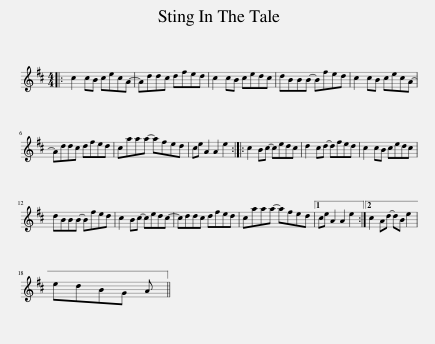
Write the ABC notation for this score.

X:1
L:1/8
M:4/4
I:linebreak $
K:D
V:1 treble
V:1
|: c2 cB cecA- | Addc dfed | c2 cB cedc | dBBB- Bfed | c2 cB cecA- |$ %5
 Addc dfed | caaa- afed | ce A2 A2 e2 :: c2 Bc- cedc | d2 cd- dfed | %10
 c2 cB cedc |$ dBBB- Bfed | c2 Bc- cedc- | cddc dfed | caaa- afed |1 %15
 ce A2 A2 e2 :|2 c2 Ad- dB e2 |$ edBG A || %18
